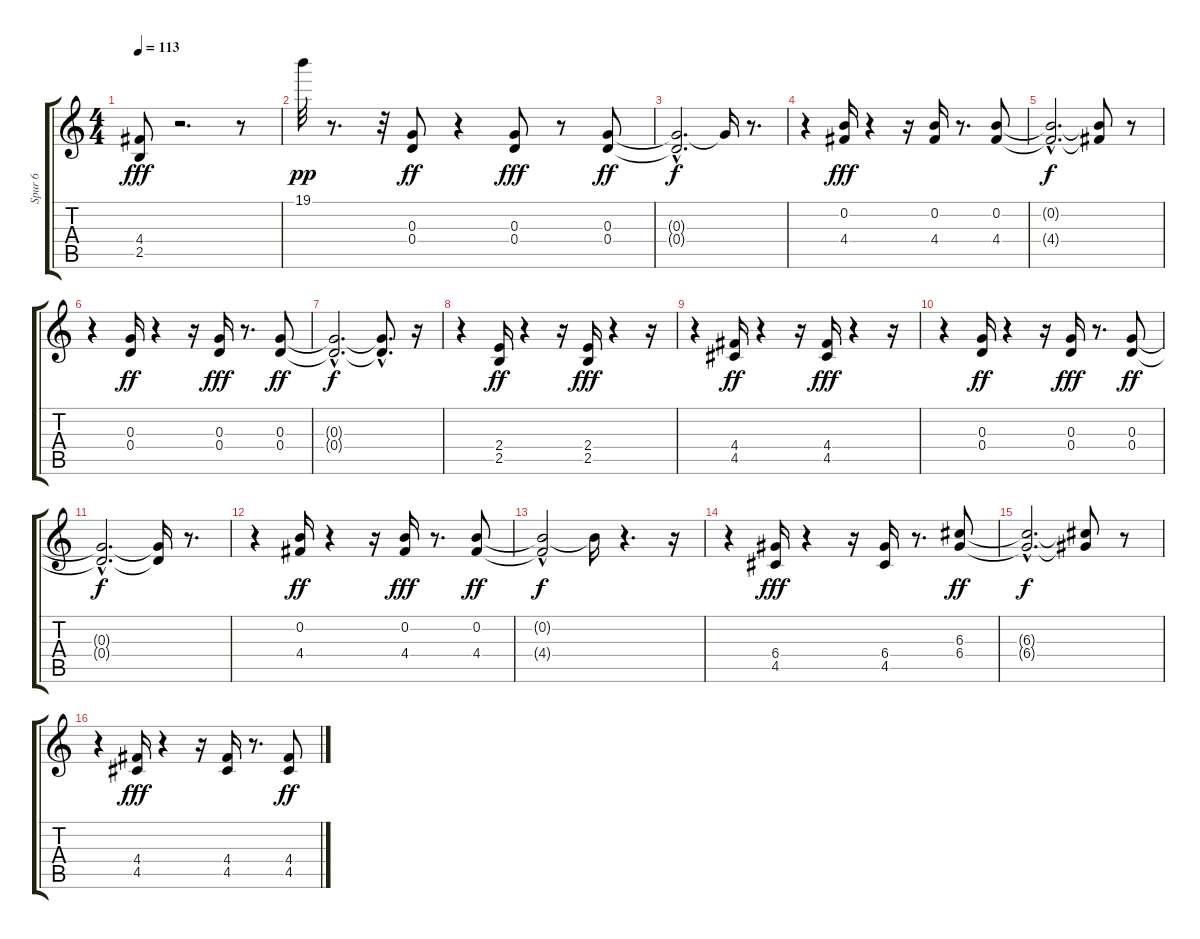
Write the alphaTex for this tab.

\track ("Spur 6" "Spur 6") {instrument distortionguitar}
\staff {score tabs}
\tuning (E4 B3 G3 D3 A2 E2) {hide}
\ts (4 4)
\tempo 113
\clef g2
\ks c
(4.4 2.5).8{dy fff} r.2{d} r.8 |
19.1.32{dy pp} r.8{d} r.32 (0.3 0.4).8{dy ff} r.4 (0.3 0.4).8{dy fff} r.8 (0.3 0.4).8{dy ff} |
(0.3{hac t} 0.4{hac t}).2{d dy f} 0.3{t}.16 r.8{d} |
r.4 (0.2 4.4).16{dy fff} r.4 r.16 (0.2 4.4).16 r.8{d} (0.2 4.4).8 |
(0.2{hac t} 4.4{hac t}).2{d dy f} (0.2{t} 4.4{t}).8 r.8 |
r.4 (0.3 0.4).16{dy ff} r.4 r.16 (0.3 0.4).16{dy fff} r.8{d} (0.3 0.4).8{dy ff} |
(0.3{hac t} 0.4{hac t}).2{d dy f} (0.3{hac t} 0.4{hac t}).8{d} r.16 |
r.4 (2.4 2.5).16{dy ff} r.4 r.16 (2.4 2.5).16{dy fff} r.4 r.16 |
r.4 (4.4 4.5).16{dy ff} r.4 r.16 (4.4 4.5).16{dy fff} r.4 r.16 |
r.4 (0.3 0.4).16{dy ff} r.4 r.16 (0.3 0.4).16{dy fff} r.8{d} (0.3 0.4).8{dy ff} |
(0.3{hac t} 0.4{hac t}).2{d dy f} (0.3{t} 0.4{t}).16 r.8{d} |
r.4 (0.2 4.4).16{dy ff} r.4 r.16 (0.2 4.4).16{dy fff} r.8{d} (0.2 4.4).8{dy ff} |
(0.2{t} 4.4{hac t}).2{dy f} 0.2{t}.16 r.4{d} r.16 |
r.4 (6.4 4.5).16{dy fff} r.4 r.16 (6.4 4.5).16 r.8{d} (6.3 6.4).8{dy ff} |
(6.3{hac t} 6.4{hac t}).2{d dy f} (6.3{t} 6.4{t}).8 r.8 |
r.4 (4.4 4.5).16{dy fff} r.4 r.16 (4.4 4.5).16 r.8{d} (4.4 4.5).8{dy ff}
